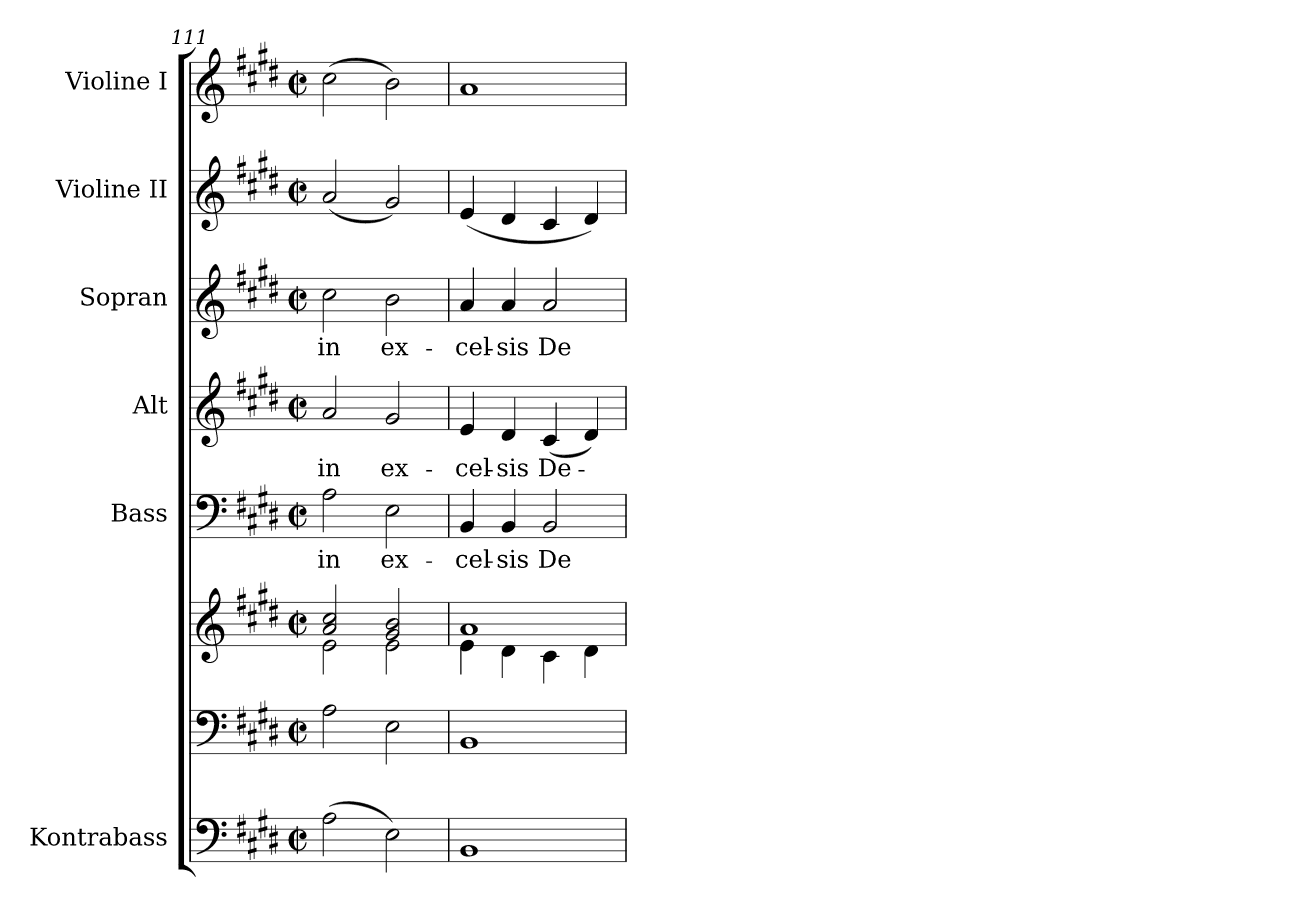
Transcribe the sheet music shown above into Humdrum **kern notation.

**kern	**kern	**kern	**kern	**text	**kern	**text	**kern	**text	**kern	**kern
*part7	*part6	*part6	*part5	*part5	*part4	*part4	*part3	*part3	*part2	*part1
*staff8	*staff7	*staff6	*staff5	*staff5	*staff4	*staff4	*staff3	*staff3	*staff2	*staff1
*I"Kontrabass	*	*	*I"Bass	*	*I"Alt	*	*I"Sopran	*	*I"Violine II	*I"Violine I
*I'Kb.	*	*	*I'B.	*	*I'A.	*	*I'S.	*	*I'Vl. II	*I'Vl. I
*clefF4	*clefF4	*clefG2	*clefF4	*	*clefG2	*	*clefG2	*	*clefG2	*clefG2
*ITrd7c12	*	*	*	*	*	*	*	*	*	*
*k[f#c#g#d#]	*k[f#c#g#d#]	*k[f#c#g#d#]	*k[f#c#g#d#]	*	*k[f#c#g#d#]	*	*k[f#c#g#d#]	*	*k[f#c#g#d#]	*k[f#c#g#d#]
*E:	*E:	*E:	*E:	*	*E:	*	*E:	*	*E:	*E:
*M2/2	*M2/2	*M2/2	*M2/2	*	*M2/2	*	*M2/2	*	*M2/2	*M2/2
*met(c|)	*met(c|)	*met(c|)	*met(c|)	*	*met(c|)	*	*met(c|)	*	*met(c|)	*met(c|)
=111	=111	=111	=111	=111	=111	=111	=111	=111	=111	=111
*	*	*^	*	*	*	*	*	*	*	*
!	!	!	!	!	!LO:LY:b	!	!LO:LY:b	!	!LO:LY:b	!	!
(>2AA\	2A\	2a/ 2cc#/	2e\	2A\	in	2a/	in	2cc#\	in	(<2a/	(>2cc#\
!	!	!	!	!	!LO:LY:b	!	!LO:LY:b	!	!LO:LY:b	!	!
2EE\)	2E\	2g#/ 2b/	2e\	2E\	ex-	2g#/	ex-	2b\	ex-	2g#/)	2b\)
=112	=112	=112	=112	=112	=112	=112	=112	=112	=112	=112	=112
!	!	!	!	!	!LO:LY:b	!	!LO:LY:b	!	!LO:LY:b	!	!
1BBB	1BB	1a	4e\	4BB/	-cel-	4e/	-cel-	4a/	-cel-	(<4e/	1a
!	!	!	!	!	!LO:LY:b	!	!LO:LY:b	!	!LO:LY:b	!	!
.	.	.	4d#\	4BB/	-sis	4d#/	-sis	4a/	-sis	4d#/	.
!	!	!	!	!	!LO:LY:b	!	!LO:LY:b	!	!LO:LY:b	!	!
.	.	.	4c#\	2BB/	De-	(<4c#/	De-	2a/	De-	4c#/	.
.	.	.	4d#\	.	.	4d#/)	.	.	.	4d#/)	.
*	*	*v	*v	*	*	*	*	*	*	*	*
=	=	=	=	=	=	=	=	=	=	=
*-	*-	*-	*-	*-	*-	*-	*-	*-	*-	*-
